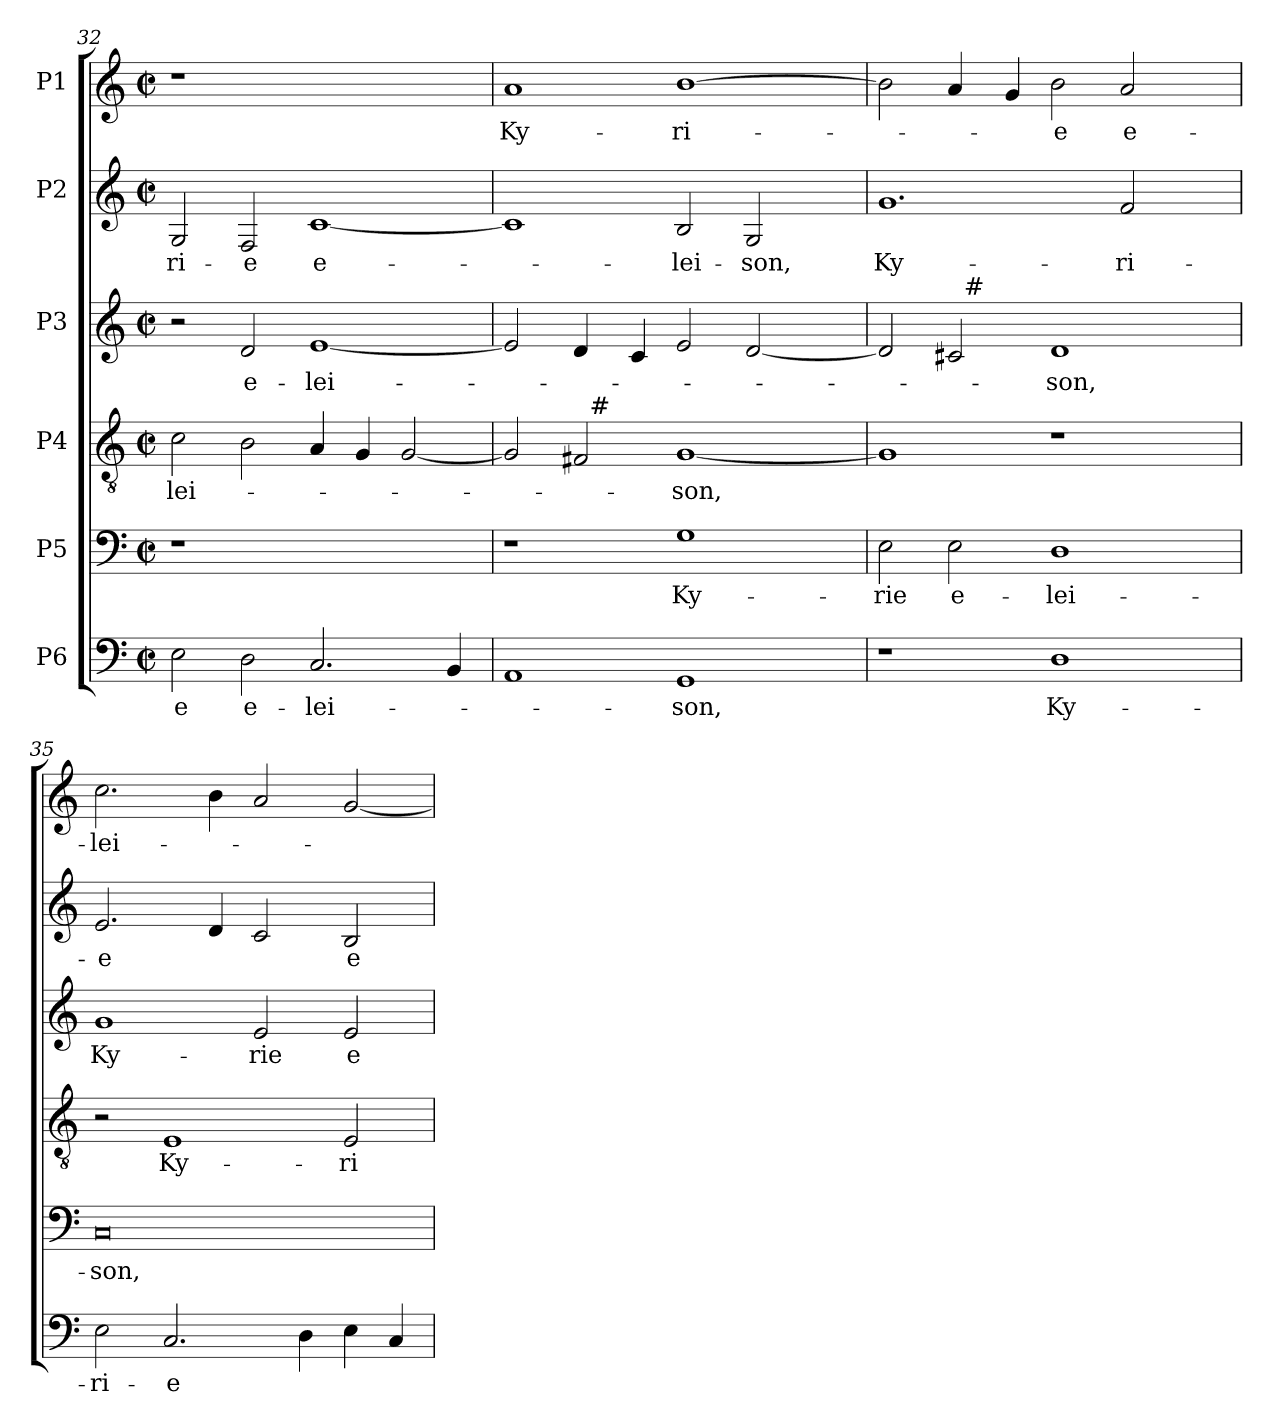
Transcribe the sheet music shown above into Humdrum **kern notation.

**kern	**text	**kern	**text	**kern	**text	**kern	**text	**kern	**text	**kern	**text
*part6	*part6	*part5	*part5	*part4	*part4	*part3	*part3	*part2	*part2	*part1	*part1
*staff6	*staff6	*staff5	*staff5	*staff4	*staff4	*staff3	*staff3	*staff2	*staff2	*staff1	*staff1
*I"P6	*	*I"P5	*	*I"P4	*	*I"P3	*	*I"P2	*	*I"P1	*
*clefF4	*	*clefF4	*	*clefGv2	*	*clefG2	*	*clefG2	*	*clefG2	*
*	*	*	*	*ITrd7c12	*	*	*	*	*	*	*
*k[]	*	*k[]	*	*k[]	*	*k[]	*	*k[]	*	*k[]	*
*C:	*	*C:	*	*C:	*	*C:	*	*C:	*	*C:	*
*M2/2	*	*M2/2	*	*M2/2	*	*M2/2	*	*M2/2	*	*M2/2	*
*met(c|)	*	*met(c|)	*	*met(c|)	*	*met(c|)	*	*met(c|)	*	*met(c|)	*
=32	=32	=32	=32	=32	=32	=32	=32	=32	=32	=32	=32
!	!LO:LY:b:color=#000000	!LO:N:vis=1	!	!	!	!	!	!	!	!	!
!	!	!	!	!	!LO:LY:b:color=#000000	!	!	!	!	!	!
!	!	!	!	!	!	!	!	!	!LO:LY:b:color=#000000	!LO:N:vis=1	!
2Ei\	-e	1r	.	2Ci\	-lei-	2r	.	2Gi/	-ri-	1r	.
!	!LO:LY:b:color=#000000	!	!	!	!	!	!	!	!	!	!
!	!	!	!	!	!	!	!LO:LY:b:color=#000000	!	!	!	!
!	!	!	!	!	!	!	!	!	!LO:LY:b:color=#000000	!	!
2Di\	e-	.	.	2BBi\	.	2di/	e-	2Fi/	-e	.	.
!	!LO:LY:b:color=#000000	!	!	!	!	!	!	!	!	!	!
!	!	!	!	!	!	!	!LO:LY:b:color=#000000	!	!	!	!
!	!	!	!	!	!	!	!	!	!LO:LY:b:color=#000000	!	!
2.Ci/	-lei-	1ryy	.	4AAi/	.	[1ei	-lei-	[1ci	e-	1ryy	.
.	.	.	.	4GGi/	.	.	.	.	.	.	.
.	.	.	.	[2GGi/	.	.	.	.	.	.	.
4BBi/	.	.	.	.	.	.	.	.	.	.	.
!!LO:LB:g=z
=33	=33	=33	=33	=33	=33	=33	=33	=33	=33	=33	=33
!	!	!	!	!	!	!	!	!	!	!	!LO:LY:b:color=#000000
*	*	*	*	*^	*	*	*	*	*	*	*
1AAi	.	1r	.	2GGi/]	2ryy	.	2ei/]	.	1ci]	.	1ai	Ky-
.	.	.	.	2FF#i/	32ryy	.	4di/	.	.	.	.	.
.	.	.	.	.	256ryy	.	.	.	.	.	.	.
!	!	!	!	!	!LO:TX:a:t=#	!	!	!	!	!	!	!
.	.	.	.	.	1ryy	.	.	.	.	.	.	.
.	.	.	.	.	.	.	4ci/	.	.	.	.	.
!	!LO:LY:b:color=#000000	!	!	!	!	!	!	!	!	!	!	!
!	!	!	!LO:LY:b:color=#000000	!	!	!	!	!	!	!	!	!
!	!	!	!	!	!	!LO:LY:b:color=#000000	!	!	!	!	!	!
!	!	!	!	!	!	!	!	!	!	!LO:LY:b:color=#000000	!	!
!	!	!	!	!	!	!	!	!	!	!	!	!LO:LY:b:color=#000000
1GGi	-son,	1Gi	Ky-	[1GGi	.	-son,	2ei/	.	2Bi/	-lei-	[1bi	-ri-
!	!	!	!	!	!	!	!	!	!	!LO:LY:b:color=#000000	!	!
.	.	.	.	.	.	.	[2di/	.	2Gi/	-son,	.	.
.	.	.	.	.	4ryy	.	.	.	.	.	.	.
.	.	.	.	.	8ryy	.	.	.	.	.	.	.
.	.	.	.	.	16ryy	.	.	.	.	.	.	.
.	.	.	.	.	64..ryy	.	.	.	.	.	.	.
*	*	*	*	*v	*v	*	*	*	*	*	*	*
=34	=34	=34	=34	=34	=34	=34	=34	=34	=34	=34	=34
*	*	*	*	*^	*	*	*	*	*	*	*
!	!	!	!LO:LY:b:color=#000000	!	!	!	!	!	!	!	!	!
*	*	*	*	*v	*v	*	*	*	*	*	*	*
*	*	*	*	*^	*	*	*	*	*	*	*
!	!	!	!	!	!	!	!	!	!	!LO:LY:b:color=#000000	!	!
*	*	*	*	*v	*v	*	*^	*	*	*	*	*
1r	.	2Ei\	-rie	1GGi]	.	2di/]	2ryy	.	1.gi	Ky-	2bi\]	.
!	!	!	!LO:LY:b:color=#000000	!	!	!	!	!	!	!	!	!
.	.	2Ei\	e-	.	.	2c#i/	32ryy	.	.	.	4ai/	.
.	.	.	.	.	.	.	256ryy	.	.	.	.	.
!	!	!	!	!	!	!	!LO:TX:a:t=#	!	!	!	!	!
.	.	.	.	.	.	.	1ryy	.	.	.	.	.
.	.	.	.	.	.	.	.	.	.	.	4gi/	.
!	!LO:LY:b:color=#000000	!	!	!	!	!	!	!	!	!	!	!
!	!	!	!LO:LY:b:color=#000000	!	!	!	!	!	!	!	!	!
!	!	!	!	!	!	!	!	!LO:LY:b:color=#000000	!	!	!	!
!	!	!	!	!	!	!	!	!	!	!	!	!LO:LY:b:color=#000000
1Di	Ky-	1Di	-lei-	1r	.	1di	.	-son,	.	.	2bi\	-e
!	!	!	!	!	!	!	!	!	!	!LO:LY:b:color=#000000	!	!
!	!	!	!	!	!	!	!	!	!	!	!	!LO:LY:b:color=#000000
.	.	.	.	.	.	.	.	.	2fi/	-ri-	2ai/	e-
.	.	.	.	.	.	.	4ryy	.	.	.	.	.
.	.	.	.	.	.	.	8ryy	.	.	.	.	.
.	.	.	.	.	.	.	16ryy	.	.	.	.	.
.	.	.	.	.	.	.	64..ryy	.	.	.	.	.
*	*	*	*	*	*	*v	*v	*	*	*	*	*
=35	=35	=35	=35	=35	=35	=35	=35	=35	=35	=35	=35
*	*	*	*	*	*	*^	*	*	*	*	*
!	!LO:LY:b:color=#000000	!	!	!	!	!	!	!	!	!	!	!
*	*	*	*	*	*	*v	*v	*	*	*	*	*
*	*	*	*	*	*	*^	*	*	*	*	*
!	!	!	!LO:LY:b:color=#000000	!	!	!	!	!	!	!	!	!
*	*	*	*	*	*	*v	*v	*	*	*	*	*
*	*	*	*	*	*	*^	*	*	*	*	*
!	!	!	!	!	!	!	!	!LO:LY:b:color=#000000	!	!	!	!
*	*	*	*	*	*	*v	*v	*	*	*	*	*
*	*	*	*	*	*	*^	*	*	*	*	*
!	!	!	!	!	!	!	!	!	!	!LO:LY:b:color=#000000	!	!
*	*	*	*	*	*	*v	*v	*	*	*	*	*
*	*	*	*	*	*	*^	*	*	*	*	*
!	!	!	!	!	!	!	!	!	!	!	!	!LO:LY:b:color=#000000
*	*	*	*	*	*	*v	*v	*	*	*	*	*
2Ei\	-ri-	0Ci	-son,	2r	.	1gi	Ky-	2.ei/	-e	2.cci\	-lei-
!	!LO:LY:b:color=#000000	!	!	!	!	!	!	!	!	!	!
!	!	!	!	!	!LO:LY:b:color=#000000	!	!	!	!	!	!
2.Ci/	-e	.	.	1EEi	Ky-	.	.	.	.	.	.
.	.	.	.	.	.	.	.	4di/	.	4bi\	.
!	!	!	!	!	!	!	!LO:LY:b:color=#000000	!	!	!	!
.	.	.	.	.	.	2ei/	-rie	2ci/	.	2ai/	.
4Di\	.	.	.	.	.	.	.	.	.	.	.
!	!	!	!	!	!LO:LY:b:color=#000000	!	!	!	!	!	!
!	!	!	!	!	!	!	!LO:LY:b:color=#000000	!	!	!	!
!	!	!	!	!	!	!	!	!	!LO:LY:b:color=#000000	!	!
4Ei\	.	.	.	2EEi/	-ri-	2ei/	e-	2Bi/	e-	[2gi/	.
4Ci/	.	.	.	.	.	.	.	.	.	.	.
=	=	=	=	=	=	=	=	=	=	=	=
*-	*-	*-	*-	*-	*-	*-	*-	*-	*-	*-	*-
